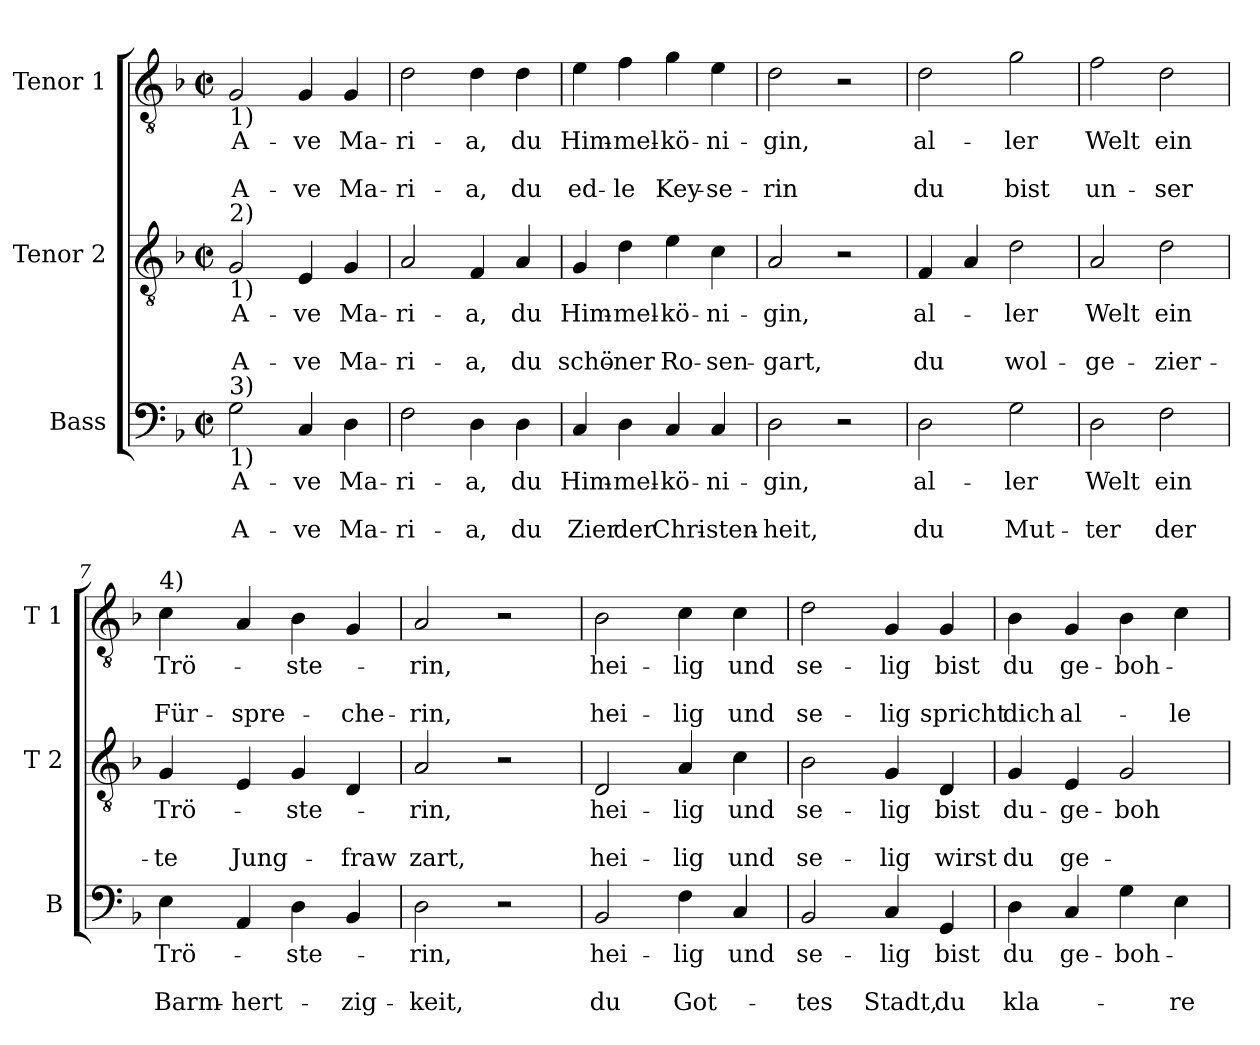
**kern	**text	**text	**text	**kern	**text	**text	**text	**kern	**text	**text	**text
*part3	*part3	*part3	*part3	*part2	*part2	*part2	*part2	*part1	*part1	*part1	*part1
*staff3	*staff3	*staff3	*staff3	*staff2	*staff2	*staff2	*staff2	*staff1	*staff1	*staff1	*staff1
*I"Bass	*	*	*	*I"Tenor 2	*	*	*	*I"Tenor 1	*	*	*
*I'B	*	*	*	*I'T 2	*	*	*	*I'T 1	*	*	*
*clefF4	*	*	*	*clefGv2	*	*	*	*clefGv2	*	*	*
*k[b-]	*	*	*	*k[b-]	*	*	*	*k[b-]	*	*	*
*F:	*	*	*	*F:	*	*	*	*F:	*	*	*
*M2/2	*	*	*	*M2/2	*	*	*	*M2/2	*	*	*
*met(c|)	*	*	*	*met(c|)	*	*	*	*met(c|)	*	*	*
=1	=1	=1	=1	=1	=1	=1	=1	=1	=1	=1	=1
!	!	!	!	!	!	!	!	!LO:TX:b:t=1)	!	!	!
!	!	!	!	!LO:TX:a:t=2)	!	!	!	!	!	!	!
!	!	!	!	!LO:TX:b:t=1)	!	!	!	!	!	!	!
!LO:TX:a:t=3)	!	!	!	!	!	!	!	!	!	!	!
!LO:TX:b:t=1)	!	!	!	!	!	!	!	!	!	!	!
!	!LO:LY:b	!	!LO:LY:b	!	!LO:LY:b	!	!LO:LY:b	!	!LO:LY:b	!	!LO:LY:b
2G\	A-	.	A-	2G/	A-	.	A-	2G/	A-	.	A-
!	!LO:LY:b	!	!LO:LY:b	!	!LO:LY:b	!	!LO:LY:b	!	!LO:LY:b	!	!LO:LY:b
4C/	-ve	.	-ve	4E/	-ve	.	-ve	4G/	-ve	.	-ve
!	!LO:LY:b	!	!LO:LY:b	!	!LO:LY:b	!	!LO:LY:b	!	!LO:LY:b	!	!LO:LY:b
4D\	Ma-	.	Ma-	4G/	Ma-	.	Ma-	4G/	Ma-	.	Ma-
=2	=2	=2	=2	=2	=2	=2	=2	=2	=2	=2	=2
!	!LO:LY:b	!	!LO:LY:b	!	!LO:LY:b	!	!LO:LY:b	!	!LO:LY:b	!	!LO:LY:b
2F\	-ri-	.	-ri-	2A/	-ri-	.	-ri-	2d\	-ri-	.	-ri-
!	!LO:LY:b	!	!LO:LY:b	!	!LO:LY:b	!	!LO:LY:b	!	!LO:LY:b	!	!LO:LY:b
4D\	-a,	.	-a,	4F/	-a,	.	-a,	4d\	-a,	.	-a,
!	!LO:LY:b	!	!LO:LY:b	!	!LO:LY:b	!	!LO:LY:b	!	!LO:LY:b	!	!LO:LY:b
4D\	du	.	du	4A/	du	.	du	4d\	du	.	du
=3	=3	=3	=3	=3	=3	=3	=3	=3	=3	=3	=3
!	!LO:LY:b	!	!LO:LY:b	!	!LO:LY:b	!	!LO:LY:b	!	!LO:LY:b	!	!LO:LY:b
4C/	Him-	.	Zier	4G/	Him-	.	schö-	4e\	Him-	.	ed-
!	!LO:LY:b	!	!LO:LY:b	!	!LO:LY:b	!	!LO:LY:b	!	!LO:LY:b	!	!LO:LY:b
4D\	-mel-	.	der	4d\	-mel-	.	-ner	4f\	-mel-	.	-le
!	!LO:LY:b	!	!LO:LY:b	!	!LO:LY:b	!	!LO:LY:b	!	!LO:LY:b	!	!LO:LY:b
4C/	-kö-	.	Chri-	4e\	-kö-	.	Ro-	4g\	-kö-	.	Key-
!	!LO:LY:b	!	!LO:LY:b	!	!LO:LY:b	!	!LO:LY:b	!	!LO:LY:b	!	!LO:LY:b
4C/	-ni-	.	-sten-	4c\	-ni-	.	-sen-	4e\	-ni-	.	-se-
=4	=4	=4	=4	=4	=4	=4	=4	=4	=4	=4	=4
!	!LO:LY:b	!	!LO:LY:b	!	!LO:LY:b	!	!LO:LY:b	!	!LO:LY:b	!	!LO:LY:b
2D\	-gin,	.	-heit,	2A/	-gin,	.	-gart,	2d\	-gin,	.	-rin
2r	.	.	.	2r	.	.	.	2r	.	.	.
=5	=5	=5	=5	=5	=5	=5	=5	=5	=5	=5	=5
!	!LO:LY:b	!	!LO:LY:b	!	!LO:LY:b	!	!LO:LY:b	!	!LO:LY:b	!	!LO:LY:b
2D\	al-	.	du	4F/	al-	.	du	2d\	al-	.	du
.	.	.	.	4A/	.	.	.	.	.	.	.
!	!LO:LY:b	!	!LO:LY:b	!	!LO:LY:b	!	!LO:LY:b	!	!LO:LY:b	!	!LO:LY:b
2G\	-ler	.	Mut-	2d\	-ler	.	wol-	2g\	-ler	.	bist
!!LO:LB:g=z
=6	=6	=6	=6	=6	=6	=6	=6	=6	=6	=6	=6
!	!LO:LY:b	!	!LO:LY:b	!	!LO:LY:b	!	!LO:LY:b	!	!LO:LY:b	!	!LO:LY:b
2D\	Welt	.	-ter	2A/	Welt	.	-ge-	2f\	Welt	.	un-
!	!LO:LY:b	!	!LO:LY:b	!	!LO:LY:b	!	!LO:LY:b	!	!LO:LY:b	!	!LO:LY:b
2F\	ein	.	der	2d\	ein	.	-zier-	2d\	ein	.	-ser
=7	=7	=7	=7	=7	=7	=7	=7	=7	=7	=7	=7
!	!	!	!	!	!	!	!	!LO:TX:a:t=4)	!	!	!
!	!LO:LY:b	!	!LO:LY:b	!	!LO:LY:b	!	!LO:LY:b	!	!LO:LY:b	!	!LO:LY:b
4E\	Trö-	.	Barm-	4G/	Trö-	.	-te	4c\	Trö-	.	Für-
!	!	!	!LO:LY:b	!	!	!	!LO:LY:b	!	!	!	!LO:LY:b
4AA/	.	.	-hert-	4E/	.	.	Jung-	4A/	.	.	-spre-
!	!LO:LY:b	!	!	!	!LO:LY:b	!	!	!	!LO:LY:b	!	!
4D\	-ste-	.	.	4G/	-ste-	.	.	4B-\	-ste-	.	.
!	!	!	!LO:LY:b	!	!	!	!LO:LY:b	!	!	!	!LO:LY:b
4BB-/	.	.	-zig-	4D/	.	.	-fraw	4G/	.	.	-che-
=8	=8	=8	=8	=8	=8	=8	=8	=8	=8	=8	=8
!	!LO:LY:b	!	!LO:LY:b	!	!LO:LY:b	!	!LO:LY:b	!	!LO:LY:b	!	!LO:LY:b
2D\	-rin,	.	-keit,	2A/	-rin,	.	zart,	2A/	-rin,	.	-rin,
2r	.	.	.	2r	.	.	.	2r	.	.	.
=9	=9	=9	=9	=9	=9	=9	=9	=9	=9	=9	=9
!	!LO:LY:b	!	!LO:LY:b	!	!LO:LY:b	!	!LO:LY:b	!	!LO:LY:b	!	!LO:LY:b
2BB-/	hei-	.	du	2D/	hei-	.	hei-	2B-\	hei-	.	hei-
!	!LO:LY:b	!	!LO:LY:b	!	!LO:LY:b	!	!LO:LY:b	!	!LO:LY:b	!	!LO:LY:b
4F\	-lig	.	Got-	4A/	-lig	.	-lig	4c\	-lig	.	-lig
!	!LO:LY:b	!	!	!	!LO:LY:b	!	!LO:LY:b	!	!LO:LY:b	!	!LO:LY:b
4C/	und	.	.	4c\	und	.	und	4c\	und	.	und
=10	=10	=10	=10	=10	=10	=10	=10	=10	=10	=10	=10
!	!LO:LY:b	!	!LO:LY:b	!	!LO:LY:b	!	!LO:LY:b	!	!LO:LY:b	!	!LO:LY:b
2BB-/	se-	.	-tes	2B-\	se-	.	se-	2d\	se-	.	se-
!	!LO:LY:b	!	!LO:LY:b	!	!LO:LY:b	!	!LO:LY:b	!	!LO:LY:b	!	!LO:LY:b
4C/	-lig	.	Stadt,	4G/	-lig	.	-lig	4G/	-lig	.	-lig
!	!LO:LY:b	!	!LO:LY:b	!	!LO:LY:b	!	!LO:LY:b	!	!LO:LY:b	!	!LO:LY:b
4GG/	bist	.	du	4D/	bist	.	wirst	4G/	bist	.	spricht
=11	=11	=11	=11	=11	=11	=11	=11	=11	=11	=11	=11
!	!LO:LY:b	!	!LO:LY:b	!	!LO:LY:b	!	!LO:LY:b	!	!LO:LY:b	!	!LO:LY:b
4D\	du	.	kla-	4G/	du-	.	du	4B-\	du	.	dich
!	!LO:LY:b	!	!	!	!LO:LY:b	!	!LO:LY:b	!	!LO:LY:b	!	!LO:LY:b
4C/	ge-	.	.	4E/	-ge-	.	ge-	4G/	ge-	.	al-
!	!LO:LY:b	!	!	!	!LO:LY:b	!	!	!	!LO:LY:b	!	!
4G\	-boh-	.	.	2G/	-boh-	.	.	4B-\	-boh-	.	.
!	!	!	!LO:LY:b	!	!	!	!	!	!	!	!LO:LY:b
4E\	.	.	-re	.	.	.	.	4c\	.	.	-le
=	=	=	=	=	=	=	=	=	=	=	=
*-	*-	*-	*-	*-	*-	*-	*-	*-	*-	*-	*-
